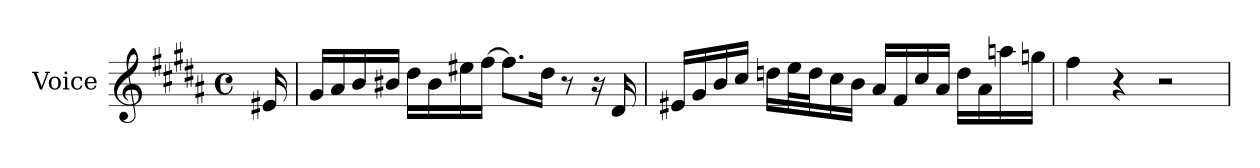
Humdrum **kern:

**kern
*part1
*staff1
*I"Voice
*I'Voice
*clefG2
*k[f#c#g#d#a#]
*M4/4
*met(c)
=
16e#X/
=1
16g#/LL
16a#/
16b/
16b#X/JJ
16dd#\LL
16b#\
16ee#X\
[>16ff#\JJ
8.ff#\L]
16dd#\Jk
8r
16ra
16d#/
=2
16e#X/LL
16g#/
16b/
16cc#/JJ
16ddn\LL
32ee\L
32dd\J
16cc#\
16b\JJ
16a#/LL
16f#/
16cc#/
16a#/JJ
16dd\LL
16a#\
16aan\
16ggn\JJ
=3
4ff#\
4r
2rcc
=
*-
